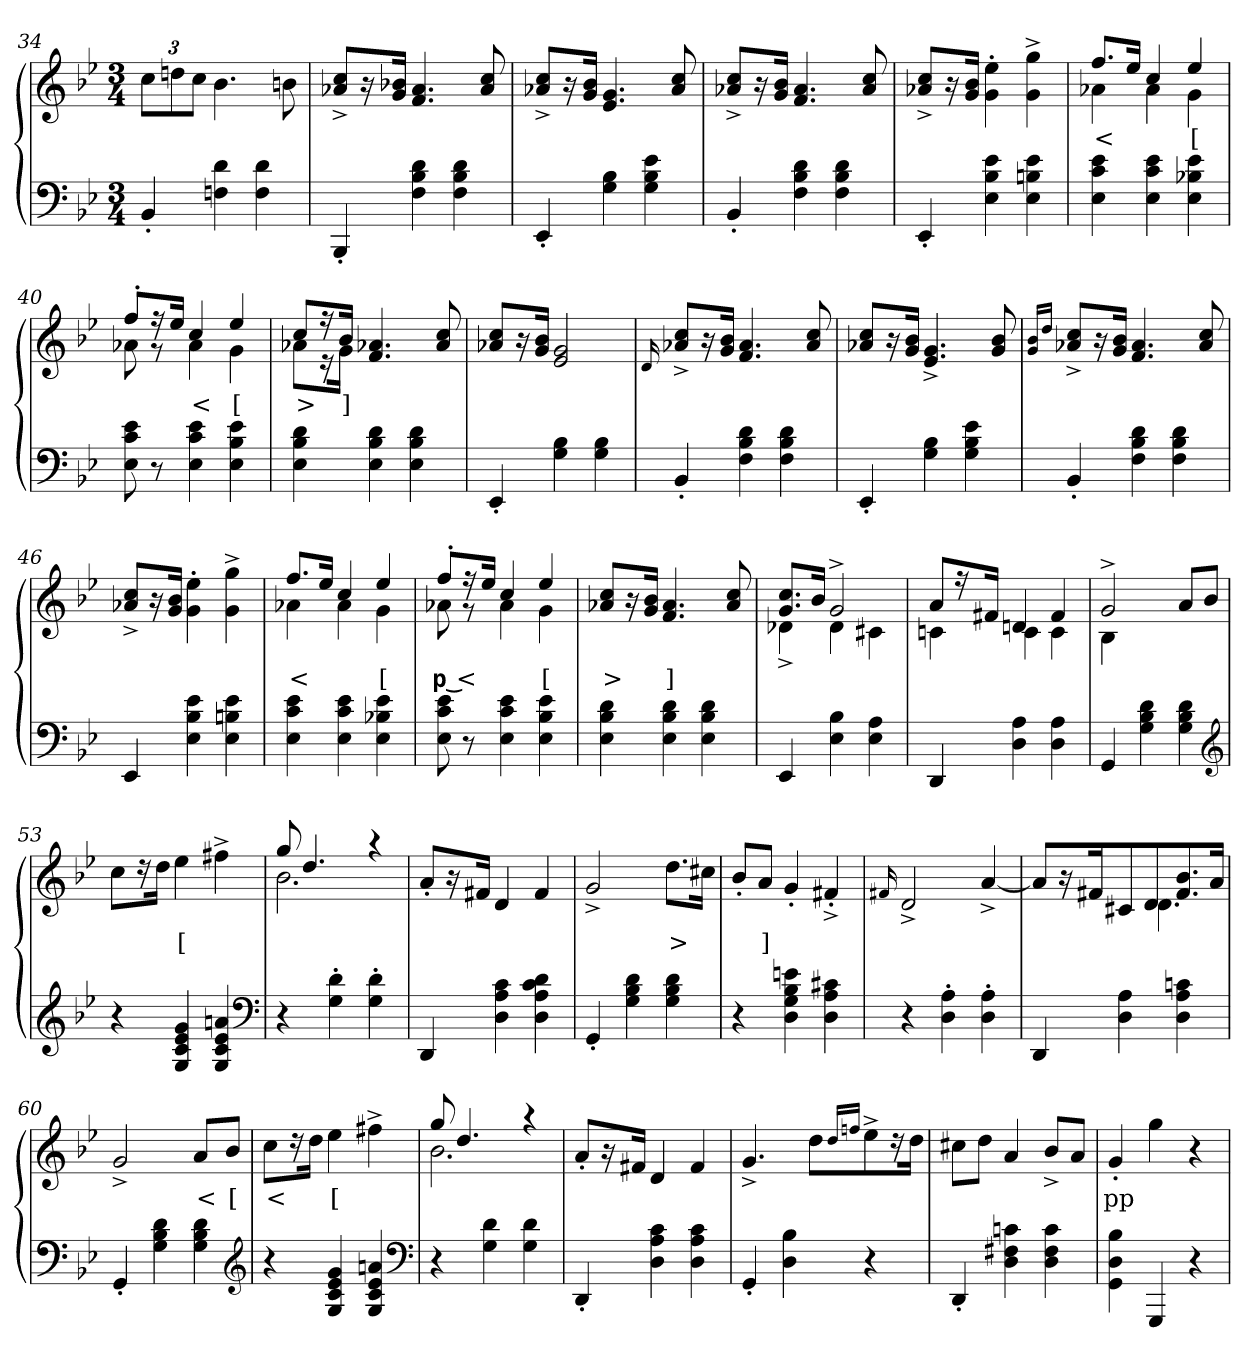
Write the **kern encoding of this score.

**kern	**kern	**text
*part2	*part1	*part1
*staff2	*staff1	*staff1
*clefF4	*clefG2	*
*k[b-e-]	*k[b-e-]	*
*M3/4	*M3/4	*
=34	=34	=34
4BB-'>	12ccL	.
.	12ddn	.
.	12ccJ	.
4d 4Fn	4.b-	.
4d 4F	.	.
.	8bn	.
=35	=35	=35
4BBB-'>	8cc^> 8a-X^>L	.
.	16r	.
.	16b-X 16gJk	.
4d 4B- 4F	4.a- 4.f	.
4d 4B- 4F	.	.
.	8cc/ 8a-/	.
=36	=36	=36
4EE-'>	8cc^> 8a-X^>L	.
.	16r	.
.	16b- 16gJk	.
4B- 4G	4.g 4.e-	.
4e- 4B- 4G	.	.
.	8cc/ 8a-/	.
=37	=37	=37
4BB-'>	8cc^> 8a-X^>L	.
.	16r	.
.	16b- 16gJk	.
4d 4B- 4F	4.a- 4.f	.
4d 4B- 4F	.	.
.	8cc/ 8a-/	.
=38	=38	=38
4EE-'>	8cc^> 8a-X^>L	.
.	16r	.
.	16b- 16gJk	.
4e- 4B- 4E-	4ee-'> 4g'>	.
4e- 4Bn 4E-	4gg^> 4g^>	.
=39	=39	=39
*	*^	*
4e- 4c 4E-	8.ffL	4a-X	<
.	16ee-Jk	.	.
4e- 4c 4E-	4cc	4a-	.
4e- 4B-X 4E-	4ee-	4g	[
=40	=40	=40	=40
8e- 8c 8E-	8ff'>L	8a-X	.
8r	16r	8r	.
.	16ee-Jk	.	.
4e- 4c 4E-	4cc	4a-	<
4e- 4B- 4E-	4ee-	4g	[
=41	=41	=41	=41
4d 4B- 4E-	8ccL	8a-L	>
.	16r	16r	.
.	16b-Jk	16gJ	]
4d 4B- 4E-	4.a-X 4.f	2ryy	.
4d 4B- 4E-	.	.	.
.	8cc/ 8a-/	.	.
*	*v	*v	*
=42	=42	=42
4EE-'>	8cc/ 8a-X/L	.
.	16r	.
.	16b- 16gJk	.
4B- 4G	2g 2e-	.
4B- 4G	.	.
=43	=43	=43
.	16qqd/	.
4BB-'>	8cc^> 8a-X^>L	.
.	16r	.
.	16b- 16gJk	.
4d 4B- 4F	4.a- 4.f	.
4d 4B- 4F	.	.
.	8cc/ 8a-/	.
=44	=44	=44
4EE-'>	8cc 8a-XL	.
.	16r	.
.	16b- 16gJk	.
4B- 4G	4.g^> 4.e-^>	.
4e- 4B- 4G	.	.
.	8b- 8g	.
=45	=45	=45
.	16qqb- 16qqg/LL	.
.	16qqdd/JJ	.
4BB-'>	8cc^> 8a-X^>L	.
.	16r	.
.	16b- 16gJk	.
4d 4B- 4F	4.a- 4.f	.
4d 4B- 4F	.	.
.	8cc/ 8a-/	.
=46	=46	=46
4EE-	8cc^> 8a-X^>L	.
.	16r	.
.	16b- 16gJk	.
4e- 4B- 4E-	4ee-'> 4g'>	.
4e- 4Bn 4E-	4gg^> 4g^>	.
=47	=47	=47
*	*^	*
4e- 4c 4E-	8.ffL	4a-X	<
.	16ee-Jk	.	.
4e- 4c 4E-	4cc	4a-	.
4e- 4B-X 4E-	4ee-	4g	[
=48	=48	=48	=48
8e- 8c 8E-	8ff'>L	8a-X	p <
8r	16r	8r	.
.	16ee-Jk	.	.
4e- 4c 4E-	4cc	4a-	.
4e- 4B- 4E-	4ee-	4g	[
*	*v	*v	*
=49	=49	=49
4d 4B- 4E-	8cc 8a-XL	>
.	16r	.
.	16b- 16gJk	.
4d 4B- 4E-	4.a- 4.f	]
4d 4B- 4E-	.	.
.	8cc/ 8a-/	.
=50	=50	=50
*	*^	*
4EE-	8.cc 8.gL	4d-X^>	.
.	16b-Jk	.	.
4B- 4E-	2g^>	4d-	.
4A 4E-	.	4c#X	.
=51	=51	=51	=51
4DD	8aL	4cn	.
.	16r	.	.
.	16f#XJk	.	.
4A 4D	4dn	4c	.
4A 4D	4f#	4c	.
=52	=52	=52	=52
4GG	2g^>	4B-	.
4d 4B- 4G	.	2ryy	.
4d 4B- 4G	8aL	.	.
.	8b-J	.	.
*	*v	*v	*
*clefG2	*	*
=53	=53	=53
4r	8ccL	.
.	16r	.
.	16ddJk	.
4g 4e- 4c 4G	4ee-	[
4an 4e- 4c 4G	4ff#X^>	.
*clefF4	*	*
=54	=54	=54
*	*^	*
4r	8gg	2.b-	.
.	4.dd	.	.
4d'> 4G'>	.	.	.
4d'> 4G'>	4r	.	.
*	*v	*v	*
=55	=55	=55
4DD	8a'>L	.
.	16r	.
.	16f#X/Jk	.
4c 4A 4D	4d	.
4d 4c 4A 4D	4f#	.
=56	=56	=56
4GG'>	2g^>	.
4d 4B- 4G	.	.
4d 4B- 4G	8.ddL	>
.	16cc#XJk	.
=57	=57	=57
4r	8b-'>L	.
.	8aJ	]
4en 4B- 4G 4D	4g'>	.
4c#X 4A 4D	4f#X'>^>	.
=58	=58	=58
.	16qqf#X/	.
4r	2d^>	.
4A'> 4D'>	.	.
4A'> 4D'>	[4a^>	.
=59	=59	=59
*	*^	*
4DD	8aL]	4.ryy	.
.	16r	.	.
.	16f#X	.	.
4A 4D	8c#X	.	.
.	8d	4.d	.
4cn 4A 4D	8.b- 8.f#	.	.
.	16aJ	.	.
*	*v	*v	*
=60	=60	=60
4GG'>	2g^>	.
4d 4B- 4G	.	.
4d 4B- 4G	8a/L	<
.	8b-J	[
*clefG2	*	*
=61	=61	=61
4r	8ccL	<
.	16r	.
.	16ddJ	.
4g 4e- 4c 4G	4ee-	[
4an 4e- 4c 4G	4ff#X^>	.
*clefF4	*	*
=62	=62	=62
*	*^	*
4r	8gg	2.b-	.
.	4.dd	.	.
4d 4G	.	.	.
4d 4G	4r	.	.
*	*v	*v	*
=63	=63	=63
4DD'>	8a'>L	.
.	16r	.
.	16f#XJk	.
4c 4A 4D	4d	.
4c 4A 4D	4f#	.
=64	=64	=64
4GG'>	4.g^>	.
4B- 4D	.	.
.	8ddL	.
.	16qqdd/L	.
.	16qqffn/J	.
4r	8ee-^>	.
.	16r	.
.	16ddJk	.
=65	=65	=65
4DD'>	8cc#XL	.
.	8ddJ	.
4cn 4F#X 4D	4a	.
4c 4F# 4D	8b-^>L	.
.	8aJ	.
=66	=66	=66
4B- 4D 4GG	4g'>	pp
4GGG	4gg	.
4r	4r	.
=	=	=
*-	*-	*-
